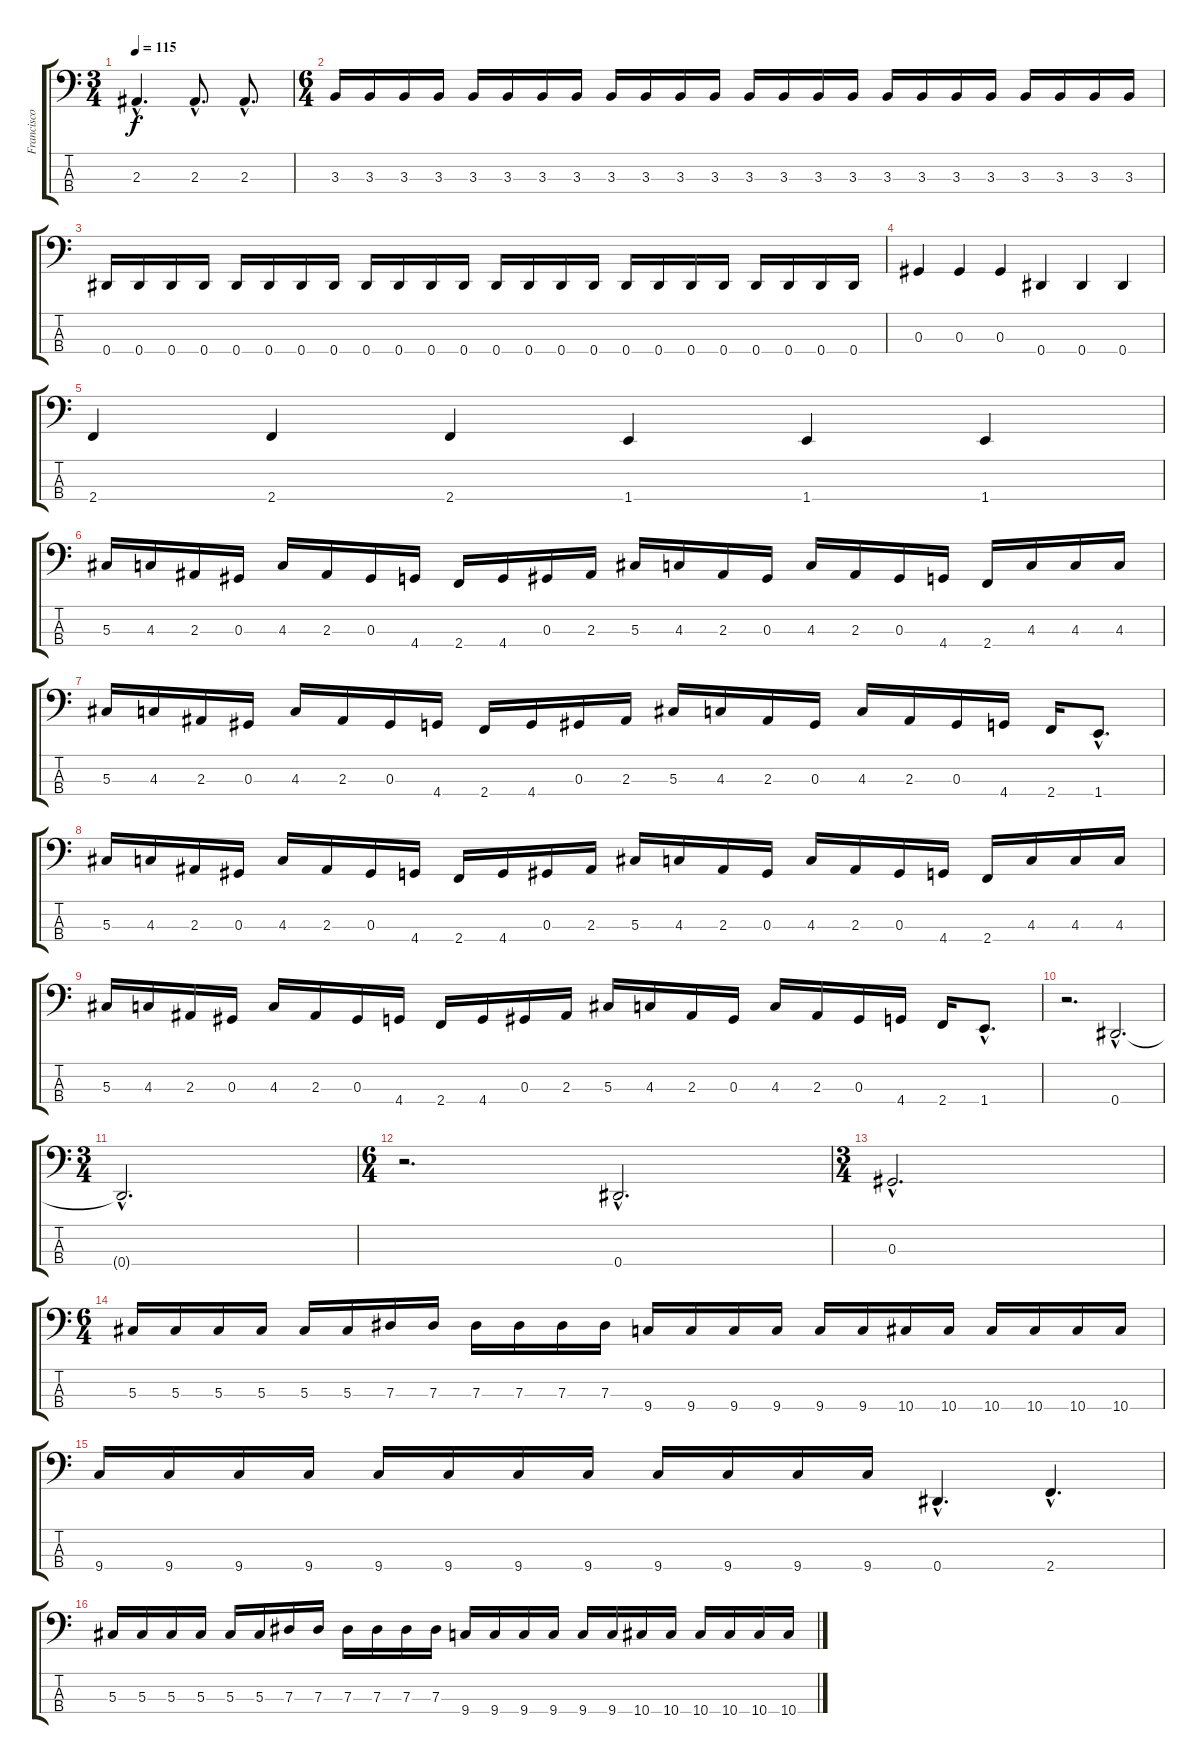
\track ("Francisco Fidalgo" "Francisco ") {instrument electricbasspick}
\staff {score tabs}
\tuning (Gb2 Db2 Ab1 Eb1) {hide}
\ts (3 4)
\tempo 115
\clef f4
\ks c
2.3{hac}.4{d dy f} 2.3{hac}.8{d} 2.3{hac}.8{d} |
\ts (6 4)
3.3.16 3.3.16 3.3.16 3.3.16 3.3.16 3.3.16 3.3.16 3.3.16 3.3.16 3.3.16 3.3.16 3.3.16 3.3.16 3.3.16 3.3.16 3.3.16 3.3.16 3.3.16 3.3.16 3.3.16 3.3.16 3.3.16 3.3.16 3.3.16 |
0.4.16 0.4.16 0.4.16 0.4.16 0.4.16 0.4.16 0.4.16 0.4.16 0.4.16 0.4.16 0.4.16 0.4.16 0.4.16 0.4.16 0.4.16 0.4.16 0.4.16 0.4.16 0.4.16 0.4.16 0.4.16 0.4.16 0.4.16 0.4.16 |
0.3.4 0.3.4 0.3.4 0.4.4 0.4.4 0.4.4 |
2.4.4 2.4.4 2.4.4 1.4.4 1.4.4 1.4.4 |
5.3.16 4.3.16 2.3.16 0.3.16 4.3.16 2.3.16 0.3.16 4.4.16 2.4.16 4.4.16 0.3.16 2.3.16 5.3.16 4.3.16 2.3.16 0.3.16 4.3.16 2.3.16 0.3.16 4.4.16 2.4.16 4.3.16 4.3.16 4.3.16 |
5.3.16 4.3.16 2.3.16 0.3.16 4.3.16 2.3.16 0.3.16 4.4.16 2.4.16 4.4.16 0.3.16 2.3.16 5.3.16 4.3.16 2.3.16 0.3.16 4.3.16 2.3.16 0.3.16 4.4.16 2.4.16 1.4{hac}.8{d} |
5.3.16 4.3.16 2.3.16 0.3.16 4.3.16 2.3.16 0.3.16 4.4.16 2.4.16 4.4.16 0.3.16 2.3.16 5.3.16 4.3.16 2.3.16 0.3.16 4.3.16 2.3.16 0.3.16 4.4.16 2.4.16 4.3.16 4.3.16 4.3.16 |
5.3.16 4.3.16 2.3.16 0.3.16 4.3.16 2.3.16 0.3.16 4.4.16 2.4.16 4.4.16 0.3.16 2.3.16 5.3.16 4.3.16 2.3.16 0.3.16 4.3.16 2.3.16 0.3.16 4.4.16 2.4.16 1.4{hac}.8{d} |
r.2{d} 0.4{hac}.2{d} |
\ts (3 4)
0.4{hac t}.2{d} |
\ts (6 4)
r.2{d} 0.4{hac}.2{d} |
\ts (3 4)
0.3{hac}.2{d} |
\ts (6 4)
5.3.16 5.3.16 5.3.16 5.3.16 5.3.16 5.3.16 7.3.16 7.3.16 7.3.16 7.3.16 7.3.16 7.3.16 9.4.16 9.4.16 9.4.16 9.4.16 9.4.16 9.4.16 10.4.16 10.4.16 10.4.16 10.4.16 10.4.16 10.4.16 |
9.4.16 9.4.16 9.4.16 9.4.16 9.4.16 9.4.16 9.4.16 9.4.16 9.4.16 9.4.16 9.4.16 9.4.16 0.4{hac}.4{d} 2.4{hac}.4{d} |
5.3.16 5.3.16 5.3.16 5.3.16 5.3.16 5.3.16 7.3.16 7.3.16 7.3.16 7.3.16 7.3.16 7.3.16 9.4.16 9.4.16 9.4.16 9.4.16 9.4.16 9.4.16 10.4.16 10.4.16 10.4.16 10.4.16 10.4.16 10.4.16
